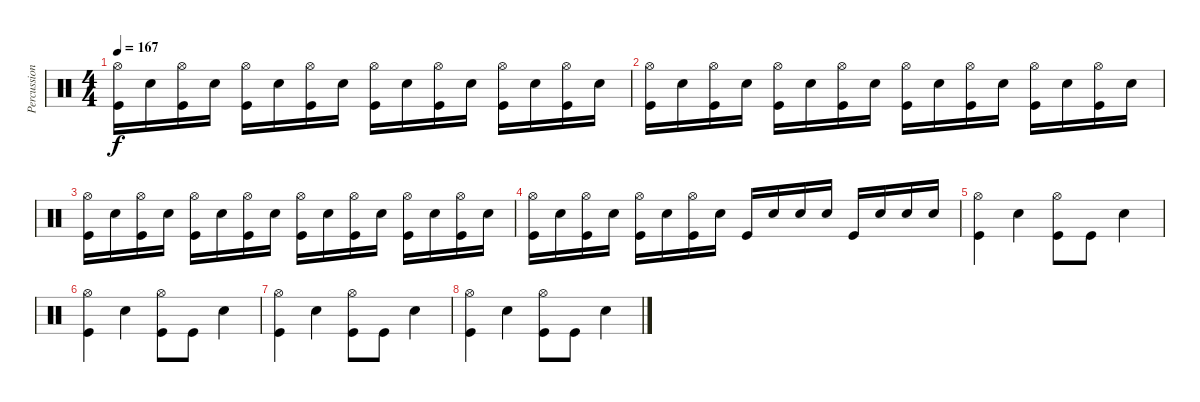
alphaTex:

\track ("Percussion" "Percussion") {instrument percussion}
\staff {score}
\articulation defaults
\ts (4 4)
\tempo 167
\clef neutral
\ks c
("Hi-Hat (open)" "Kick (hit)").16{dy f} "Snare (hit) 2".16 ("Hi-Hat (open)" "Kick (hit)").16 "Snare (hit) 2".16 ("Hi-Hat (open)" "Kick (hit)").16 "Snare (hit) 2".16 ("Hi-Hat (open)" "Kick (hit)").16 "Snare (hit) 2".16 ("Hi-Hat (open)" "Kick (hit)").16 "Snare (hit) 2".16 ("Hi-Hat (open)" "Kick (hit)").16 "Snare (hit) 2".16 ("Hi-Hat (open)" "Kick (hit)").16 "Snare (hit) 2".16 ("Hi-Hat (open)" "Kick (hit)").16 "Snare (hit) 2".16 |
("Hi-Hat (open)" "Kick (hit)").16 "Snare (hit) 2".16 ("Hi-Hat (open)" "Kick (hit)").16 "Snare (hit) 2".16 ("Hi-Hat (open)" "Kick (hit)").16 "Snare (hit) 2".16 ("Hi-Hat (open)" "Kick (hit)").16 "Snare (hit) 2".16 ("Hi-Hat (open)" "Kick (hit)").16 "Snare (hit) 2".16 ("Hi-Hat (open)" "Kick (hit)").16 "Snare (hit) 2".16 ("Hi-Hat (open)" "Kick (hit)").16 "Snare (hit) 2".16 ("Hi-Hat (open)" "Kick (hit)").16 "Snare (hit) 2".16 |
("Hi-Hat (open)" "Kick (hit)").16 "Snare (hit) 2".16 ("Hi-Hat (open)" "Kick (hit)").16 "Snare (hit) 2".16 ("Hi-Hat (open)" "Kick (hit)").16 "Snare (hit) 2".16 ("Hi-Hat (open)" "Kick (hit)").16 "Snare (hit) 2".16 ("Hi-Hat (open)" "Kick (hit)").16 "Snare (hit) 2".16 ("Hi-Hat (open)" "Kick (hit)").16 "Snare (hit) 2".16 ("Hi-Hat (open)" "Kick (hit)").16 "Snare (hit) 2".16 ("Hi-Hat (open)" "Kick (hit)").16 "Snare (hit) 2".16 |
("Hi-Hat (open)" "Kick (hit)").16 "Snare (hit) 2".16 ("Hi-Hat (open)" "Kick (hit)").16 "Snare (hit) 2".16 ("Hi-Hat (open)" "Kick (hit)").16 "Snare (hit) 2".16 ("Hi-Hat (open)" "Kick (hit)").16 "Snare (hit) 2".16 "Kick (hit)".16 "Snare (hit) 2".16 "Snare (hit) 2".16 "Snare (hit) 2".16 "Kick (hit)".16 "Snare (hit) 2".16 "Snare (hit) 2".16 "Snare (hit) 2".16 |
("Hi-Hat (open)" "Kick (hit)").4 "Snare (hit) 2".4 ("Hi-Hat (open)" "Kick (hit)").8 "Kick (hit)".8 "Snare (hit) 2".4 |
("Hi-Hat (open)" "Kick (hit)").4 "Snare (hit) 2".4 ("Hi-Hat (open)" "Kick (hit)").8 "Kick (hit)".8 "Snare (hit) 2".4 |
("Hi-Hat (open)" "Kick (hit)").4 "Snare (hit) 2".4 ("Hi-Hat (open)" "Kick (hit)").8 "Kick (hit)".8 "Snare (hit) 2".4 |
("Hi-Hat (open)" "Kick (hit)").4 "Snare (hit) 2".4 ("Hi-Hat (open)" "Kick (hit)").8 "Kick (hit)".8 "Snare (hit) 2".4
